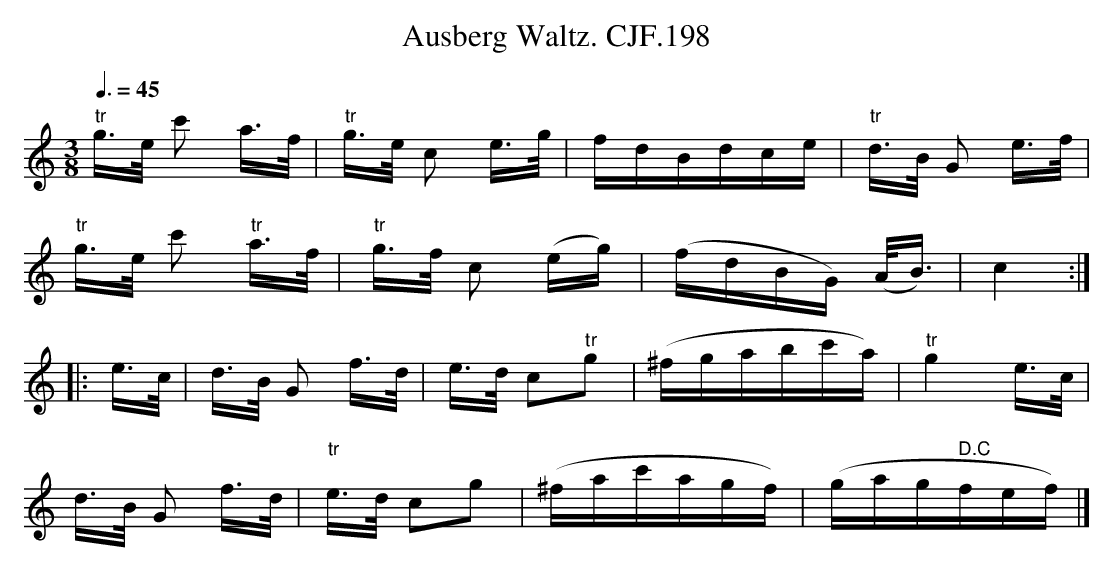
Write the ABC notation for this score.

X:1
T:Ausberg Waltz. CJF.198
M:3/8
L:1/16
Q:3/8=45
K:C
"tr"g>e c'2 a>f|"tr"g>e c2 e>g|fdBdce|"tr"d>B G2 e>f|
"tr"g>e c'2 "tr"a>f|"tr"g>f c2 (eg)|(fdBG) (A<B)|c4h:|
|:e>c|d>B G2 f>d|e>d c2"tr"g2|(^fgabc'a)|"tr"g4e>c|
d>B G2 f>d|"tr"e>d c2g2|(^fac'agf)|(gag" D.C"fef)|]
